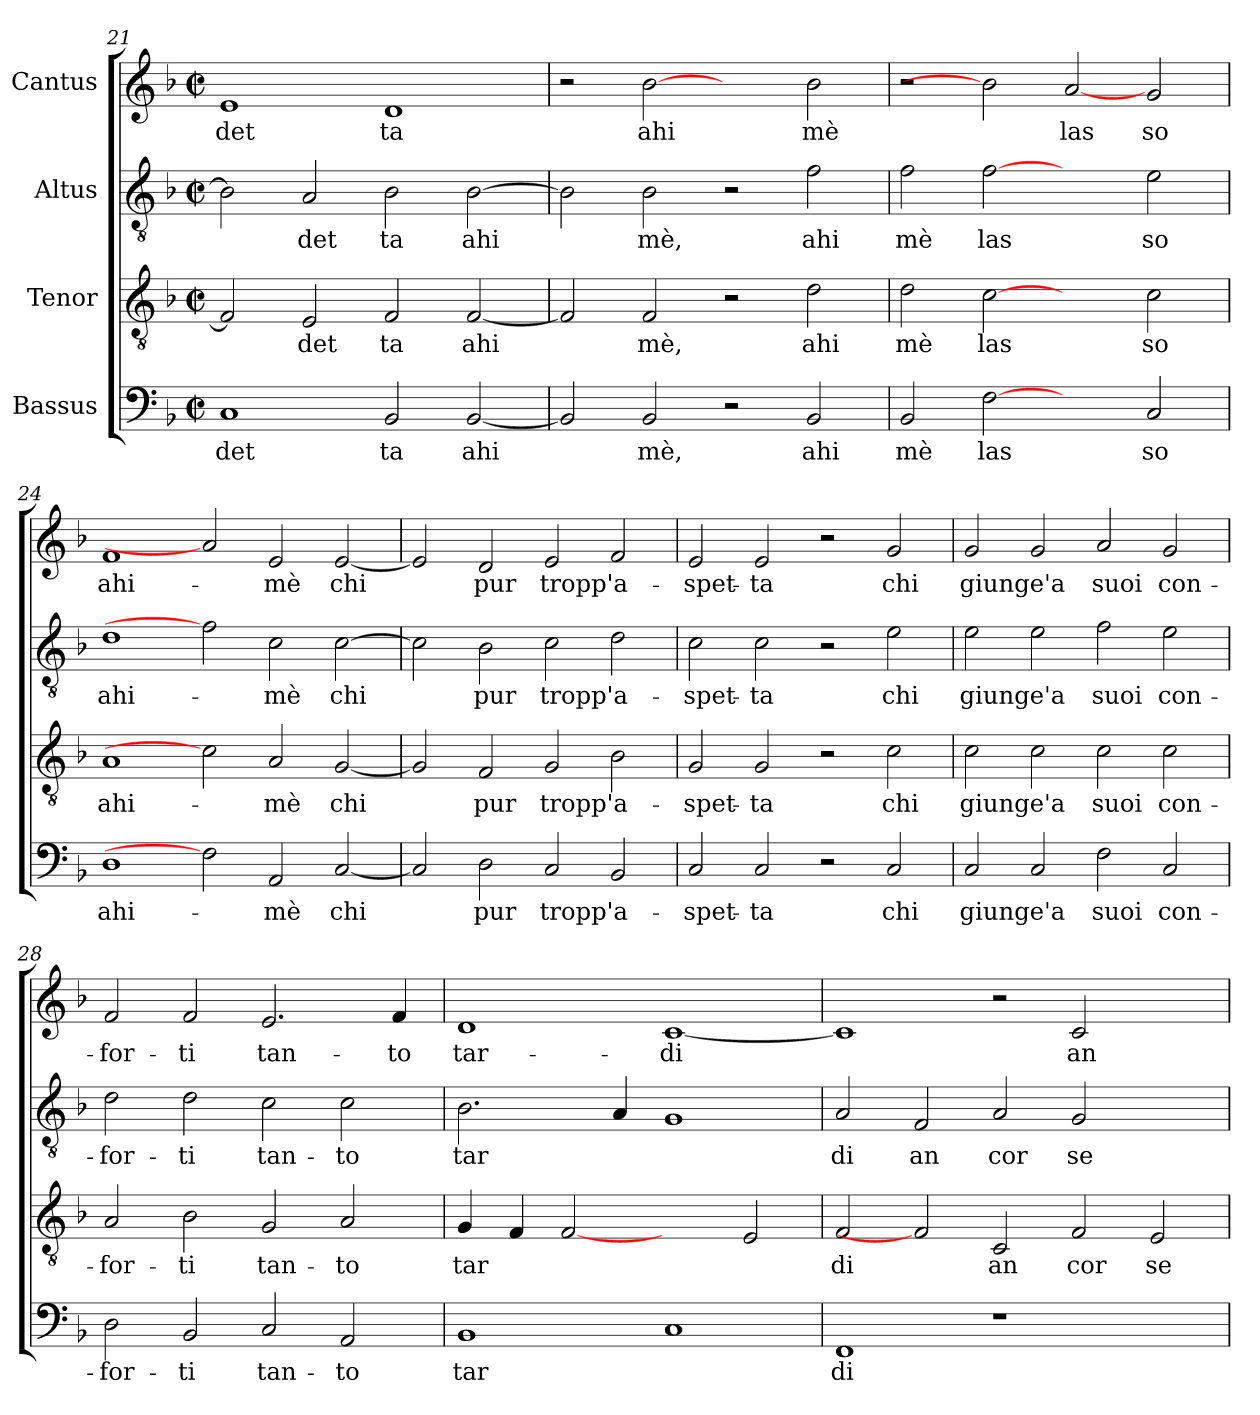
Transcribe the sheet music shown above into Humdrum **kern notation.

**kern	**text	**kern	**text	**kern	**text	**kern	**text
*part4	*part4	*part3	*part3	*part2	*part2	*part1	*part1
*staff4	*staff4	*staff3	*staff3	*staff2	*staff2	*staff1	*staff1
*I"Bassus	*	*I"Tenor	*	*I"Altus	*	*I"Cantus	*
*clefF4	*	*clefGv2	*	*clefGv2	*	*clefG2	*
*k[b-]	*	*k[b-]	*	*k[b-]	*	*k[b-]	*
*F:	*	*F:	*	*F:	*	*F:	*
*M2/2	*	*M2/2	*	*M2/2	*	*M2/2	*
*met(c|)	*	*met(c|)	*	*met(c|)	*	*met(c|)	*
=21	=21	=21	=21	=21	=21	=21	=21
!	!LO:LY:b:cj	!	!LO:LY:b:cj	!	!LO:LY:b:cj	!	!LO:LY:b:cj
1C	det	2F/]	.	2B-\]	.	1e	det
!	!	!	!LO:LY:b:cj	!	!LO:LY:b:cj	!	!
.	.	2E/	det	2A/	det	.	.
!	!LO:LY:b:cj	!	!LO:LY:b:cj	!	!LO:LY:b:cj	!	!LO:LY:b:cj
2BB-/	ta	2F/	ta	2B-\	ta	1d	ta
!	!LO:LY:b:cj	!	!LO:LY:b:cj	!	!LO:LY:b:cj	!	!
[<2BB-/	ahi	[<2F/	ahi	[>2B-\	ahi	.	.
=22	=22	=22	=22	=22	=22	=22	=22
!	!LO:LY:b:cj	!	!LO:LY:b:cj	!	!LO:LY:b:cj	!	!
2BB-/]	.	2F/]	.	2B-\]	.	2r	.
!	!LO:LY:b:cj	!	!LO:LY:b:cj	!	!LO:LY:b:cj	!	!LO:LY:b:cj
2BB-/	mè,	2F/	mè,	2B-\	mè,	[2b-	ahi
2r	.	2r	.	2r	.	2ryy	.
!	!LO:LY:b:cj	!	!LO:LY:b:cj	!	!LO:LY:b:cj	!	!LO:LY:b:cj
2BB-/	ahi	2d\	ahi	2f\	ahi	2b-\	mè
=23	=23	=23	=23	=23	=23	=23	=23
!	!LO:LY:b:cj	!	!LO:LY:b:cj	!	!LO:LY:b:cj	!	!
2BB-/	mè	2d\	mè	2f\	mè	2r	.
!	!LO:LY:b:cj	!	!LO:LY:b:cj	!	!LO:LY:b:cj	!	!
[2F	las	[2c	las	[2f	las	2b-]	.
!	!	!	!	!	!	!	!LO:LY:b:cj
2ryy	.	2ryy	.	2ryy	.	[2a	las
!	!LO:LY:b:cj	!	!LO:LY:b:cj	!	!LO:LY:b:cj	!	!LO:LY:b:cj
2C/	so	2c\	so	2e\	so	2g/	so
!!LO:LB:g=z
=24	=24	=24	=24	=24	=24	=24	=24
!	!LO:LY:b:cj	!	!LO:LY:b:cj	!	!LO:LY:b:cj	!	!LO:LY:b:cj
1D	ahi-	1A	ahi-	1d	ahi-	1f	ahi-
2F]	.	2c]	.	2f]	.	2a]	.
!	!LO:LY:b:cj	!	!LO:LY:b:cj	!	!LO:LY:b:cj	!	!LO:LY:b:cj
2AA/	-mè	2A/	-mè	2c\	-mè	2e/	-mè
!	!LO:LY:b:cj	!	!LO:LY:b:cj	!	!LO:LY:b:cj	!	!LO:LY:b:cj
[<2C/	chi	[<2G/	chi	[>2c\	chi	[<2e/	chi
=25	=25	=25	=25	=25	=25	=25	=25
!	!LO:LY:b:cj	!	!LO:LY:b:cj	!	!LO:LY:b:cj	!	!LO:LY:b:cj
2C/]	.	2G/]	.	2c\]	.	2e/]	.
!	!LO:LY:b:cj	!	!LO:LY:b:cj	!	!LO:LY:b:cj	!	!LO:LY:b:cj
2D\	pur	2F/	pur	2B-\	pur	2d/	pur
!	!LO:LY:b:cj	!	!LO:LY:b:cj	!	!LO:LY:b:cj	!	!LO:LY:b:cj
2C/	tropp'	2G/	tropp'	2c\	tropp'	2e/	tropp'
!	!LO:LY:b:cj	!	!LO:LY:b:cj	!	!LO:LY:b:cj	!	!LO:LY:b:cj
2BB-/	a-	2B-\	a-	2d\	a-	2f/	a-
=26	=26	=26	=26	=26	=26	=26	=26
!	!LO:LY:b:cj	!	!LO:LY:b:cj	!	!LO:LY:b:cj	!	!LO:LY:b:cj
2C/	-spet-	2G/	-spet-	2c\	-spet-	2e/	-spet-
!	!LO:LY:b:cj	!	!LO:LY:b:cj	!	!LO:LY:b:cj	!	!LO:LY:b:cj
2C/	-ta	2G/	-ta	2c\	-ta	2e/	-ta
2r	.	2r	.	2r	.	2r	.
!	!LO:LY:b:cj	!	!LO:LY:b:cj	!	!LO:LY:b:cj	!	!LO:LY:b:cj
2C/	chi	2c\	chi	2e\	chi	2g/	chi
=27	=27	=27	=27	=27	=27	=27	=27
!	!LO:LY:b:cj	!	!LO:LY:b:cj	!	!LO:LY:b:cj	!	!LO:LY:b:cj
2C/	giunge'a	2c\	giunge'a	2e\	giunge'a	2g/	giunge'a
!	!LO:LY:b:cj	!	!LO:LY:b:cj	!	!LO:LY:b:cj	!	!LO:LY:b:cj
2C/	.	2c\	.	2e\	.	2g/	.
!	!LO:LY:b:cj	!	!LO:LY:b:cj	!	!LO:LY:b:cj	!	!LO:LY:b:cj
2F\	suoi	2c\	suoi	2f\	suoi	2a/	suoi
!	!LO:LY:b:cj	!	!LO:LY:b:cj	!	!LO:LY:b:cj	!	!LO:LY:b:cj
2C/	con-	2c\	con-	2e\	con-	2g/	con-
=28	=28	=28	=28	=28	=28	=28	=28
!	!LO:LY:b:cj	!	!LO:LY:b:cj	!	!LO:LY:b:cj	!	!LO:LY:b:cj
2D\	-for-	2A/	-for-	2d\	-for-	2f/	-for-
!	!LO:LY:b:cj	!	!LO:LY:b:cj	!	!LO:LY:b:cj	!	!LO:LY:b:cj
2BB-/	-ti	2B-\	-ti	2d\	-ti	2f/	-ti
!	!LO:LY:b:cj	!	!LO:LY:b:cj	!	!LO:LY:b:cj	!	!LO:LY:b:cj
2C/	tan-	2G/	tan-	2c\	tan-	2.e/	tan-
!	!LO:LY:b:cj	!	!LO:LY:b:cj	!	!LO:LY:b:cj	!	!
2AA/	-to	2A/	-to	2c\	-to	.	.
!	!	!	!	!	!	!	!LO:LY:b:cj
.	.	.	.	.	.	4f/	-to
=29	=29	=29	=29	=29	=29	=29	=29
!	!LO:LY:b:cj	!	!LO:LY:b:cj	!	!LO:LY:b:cj	!	!LO:LY:b:cj
1BB-	tar-	4G/	tar-	2.B-\	tar-	1d	tar-
!	!	!	!LO:LY:b:cj	!	!	!	!
.	.	4F/	--	.	.	.	.
!	!	!	!LO:LY:b:cj	!	!	!	!
.	.	[2F	--	.	.	.	.
!	!	!	!	!	!LO:LY:b:cj	!	!
.	.	.	.	4A/	--	.	.
!	!LO:LY:b:cj	!	!	!	!LO:LY:b:cj	!	!LO:LY:b:cj
1C	--	2ryy	.	1G	--	[<1c	-di
!	!	!	!LO:LY:b:cj	!	!	!	!
.	.	2E/	--	.	.	.	.
!!LO:PB:g=z
=30	=30	=30	=30	=30	=30	=30	=30
!	!LO:LY:b:cj	!	!LO:LY:b:cj	!	!LO:LY:b:cj	!	!LO:LY:b:cj
1FF	-di	2F/	-di	2A/	-di	1c]	.
!	!	!	!	!	!LO:LY:b:cj	!	!
.	.	2F]	.	2F/	an	.	.
!	!	!	!LO:LY:b:cj	!	!LO:LY:b:cj	!	!
1r	.	2C/	an	2A/	cor	2r	.
!	!	!	!LO:LY:b:cj	!	!LO:LY:b:cj	!	!LO:LY:b:cj
.	.	2F/	cor	2G/	se	2c/	an-
!	!	!	!LO:LY:b:cj	!	!	!	!
2ryy	.	2E/	se	2ryy	.	2ryy	.
=	=	=	=	=	=	=	=
*-	*-	*-	*-	*-	*-	*-	*-
